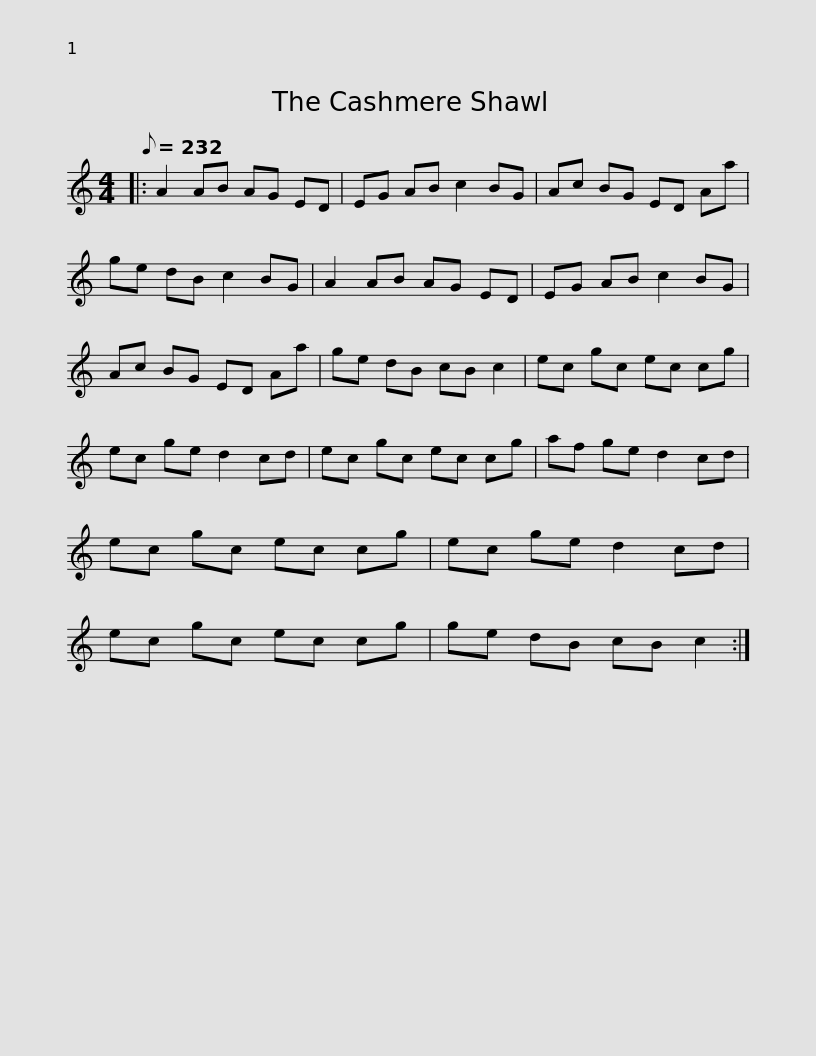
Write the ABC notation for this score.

X:1
L:1/8
Q:1/8=232
M:4/4
I:linebreak $
K:C
V:1 treble
V:1
|: A2 AB AG ED | EG AB c2 BG | Ac BG ED Aa | ge dB c2 BG | A2 AB AG ED | %5
 EG AB c2 BG |$ Ac BG ED Aa | ge dB cB c2 | ec gc ec cg | ec ge d2 cd | %10
 ec gc ec cg | af ge d2 cd |$ ec gc ec cg | ec ge d2 cd | ec gc ec cg | %15
 ge dB cB c2 :| %16
